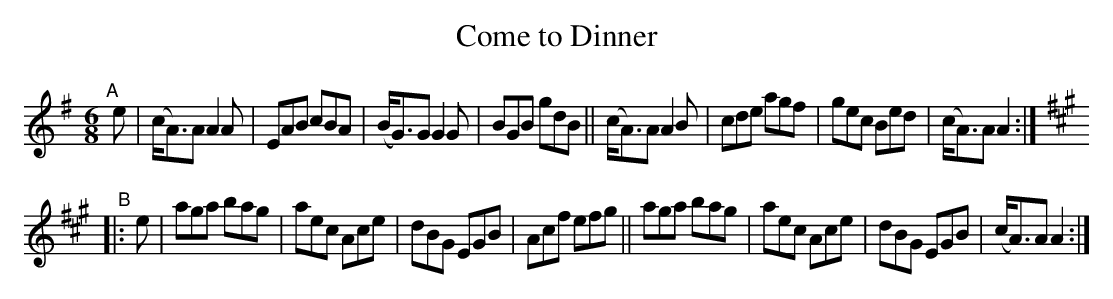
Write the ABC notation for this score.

X:1
T: Come to Dinner
M: 6/8
L: 1/8
K: Ador	% and A
"^A"[|] e |\
(c<A)A A2A | EAB cBA | (B<G)G G2G | BGB gdB ||\
(c<A)A A2B | cde agf | gec Bed | (c<A)A A2 :|
K: A
"^B"|: e |\
aga bag | aec Ace | dBG EGB | Acf efg ||\
aga bag | aec Ace | dBG EGB | (c<A)A A2 :|
